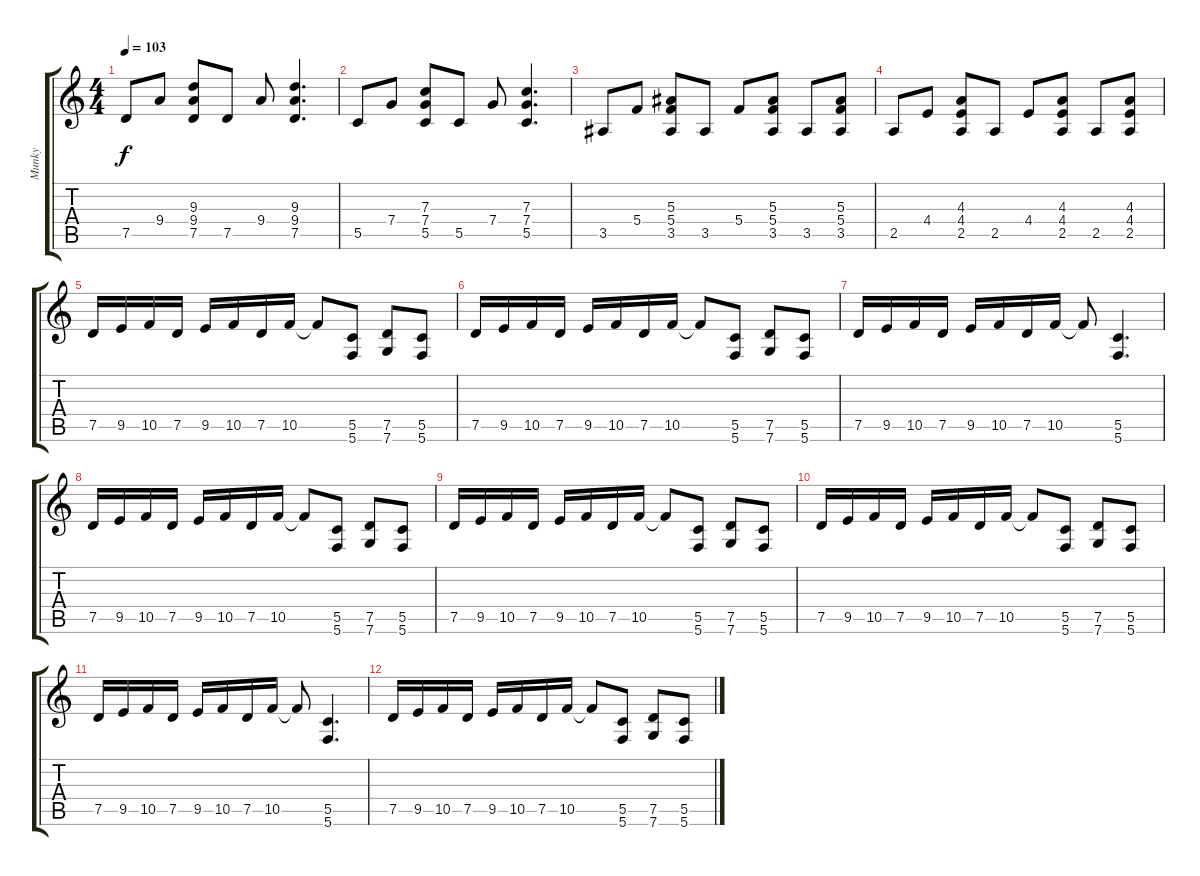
\track ("Munky" "Munky") {instrument distortionguitar}
\staff {score tabs}
\tuning (D4 A3 F3 C3 G2 C2) {hide}
\ts (4 4)
\tempo 103
\clef g2
\ks c
7.5.8{dy f instrument electricguitarclean} 9.4.8 (9.3 9.4 7.5).8 7.5.8 9.4.8 (9.3 9.4 7.5).4{d} |
5.5.8 7.4.8 (7.3 7.4 5.5).8 5.5.8 7.4.8 (7.3 7.4 5.5).4{d} |
3.5.8 5.4.8 (5.3 5.4 3.5).8 3.5.8 5.4.8 (5.3 5.4 3.5).8 3.5.8 (5.3 5.4 3.5).8 |
2.5.8 4.4.8 (4.3 4.4 2.5).8 2.5.8 4.4.8 (4.3 4.4 2.5).8 2.5.8 (4.3 4.4 2.5).8 |
7.5.16{instrument overdrivenguitar} 9.5.16 10.5.16 7.5.16 9.5.16 10.5.16 7.5.16 10.5.16 10.5{t}.8 (5.5 5.6).8 (7.5 7.6).8 (5.5 5.6).8 |
7.5.16 9.5.16 10.5.16 7.5.16 9.5.16 10.5.16 7.5.16 10.5.16 10.5{t}.8 (5.5 5.6).8 (7.5 7.6).8 (5.5 5.6).8 |
7.5.16 9.5.16 10.5.16 7.5.16 9.5.16 10.5.16 7.5.16 10.5.16 10.5{t}.8 (5.5 5.6).4{d} |
7.5.16 9.5.16 10.5.16 7.5.16 9.5.16 10.5.16 7.5.16 10.5.16 10.5{t}.8 (5.5 5.6).8 (7.5 7.6).8 (5.5 5.6).8 |
7.5.16 9.5.16 10.5.16 7.5.16 9.5.16 10.5.16 7.5.16 10.5.16 10.5{t}.8 (5.5 5.6).8 (7.5 7.6).8 (5.5 5.6).8 |
7.5.16 9.5.16 10.5.16 7.5.16 9.5.16 10.5.16 7.5.16 10.5.16 10.5{t}.8 (5.5 5.6).8 (7.5 7.6).8 (5.5 5.6).8 |
7.5.16 9.5.16 10.5.16 7.5.16 9.5.16 10.5.16 7.5.16 10.5.16 10.5{t}.8 (5.5 5.6).4{d} |
7.5.16 9.5.16 10.5.16 7.5.16 9.5.16 10.5.16 7.5.16 10.5.16 10.5{t}.8 (5.5 5.6).8 (7.5 7.6).8 (5.5 5.6).8
